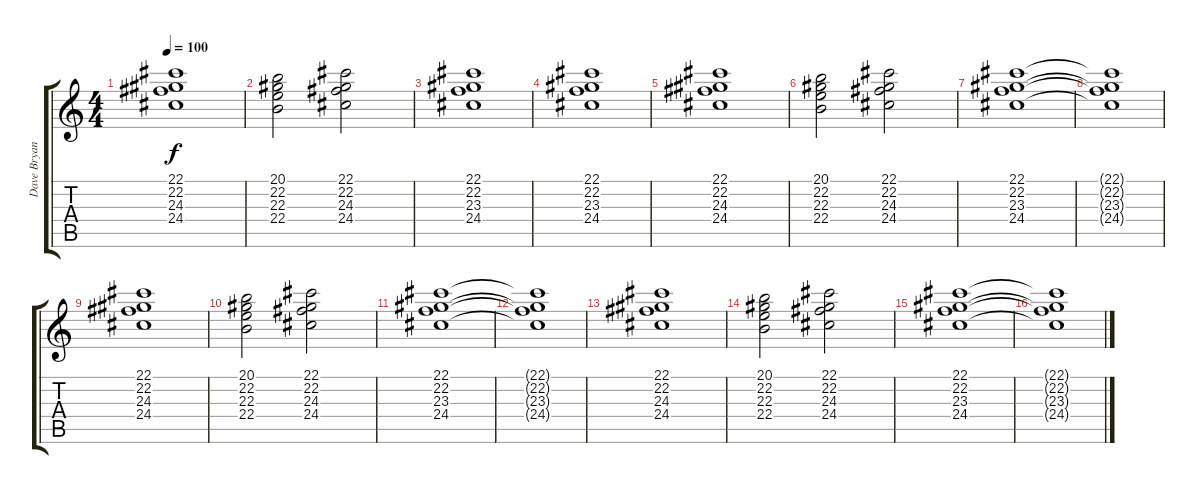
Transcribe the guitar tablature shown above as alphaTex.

\track ("Dave Bryan" "Dave Bryan") {instrument drawbarorgan}
\staff {score tabs}
\tuning (Eb4 Bb3 Gb3 Db3 Ab2 Eb2) {hide}
\ts (4 4)
\tempo 100
\clef g2
\ks c
(22.1 22.2 24.3 24.4).1{dy f} |
(20.1 22.2 22.3 22.4).2 (22.1 22.2 24.3 24.4).2 |
(22.1 22.2 23.3 24.4).1 |
(22.1 22.2 23.3 24.4).1{volume 11 instrument drawbarorgan} |
(22.1 22.2 24.3 24.4).1 |
(20.1 22.2 22.3 22.4).2 (22.1 22.2 24.3 24.4).2 |
(22.1 22.2 23.3 24.4).1{volume 11 instrument drawbarorgan} |
(22.1{t} 22.2{t} 23.3{t} 24.4{t}).1 |
(22.1 22.2 24.3 24.4).1 |
(20.1 22.2 22.3 22.4).2 (22.1 22.2 24.3 24.4).2 |
(22.1 22.2 23.3 24.4).1 |
(22.1{t} 22.2{t} 23.3{t} 24.4{t}).1 |
(22.1 22.2 24.3 24.4).1 |
(20.1 22.2 22.3 22.4).2 (22.1 22.2 24.3 24.4).2 |
(22.1 22.2 23.3 24.4).1 |
(22.1{t} 22.2{t} 23.3{t} 24.4{t}).1
